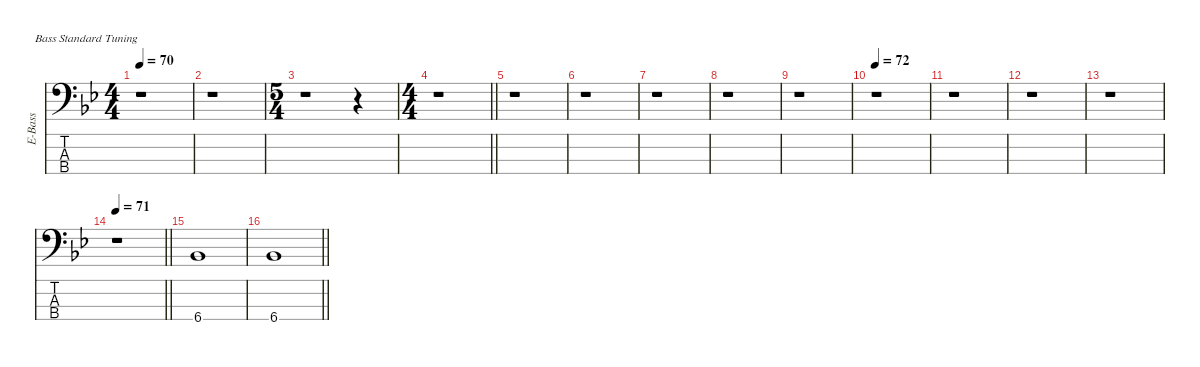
\defaultSystemsLayout 8
\hideDynamics
\bracketExtendMode nobrackets
\otherSystemsTrackNameOrientation horizontal
\track ("Bass" "E-Bass") {defaultSystemsLayout 8 instrument electricbasspick}
\staff {score tabs}
\tuning (G2 D2 A1 E1)
\ts (4 4)
\tempo 70
\clef f4
\ks gminor
r.1{dy f instrument electricbasspick beam Down} |
r.1{beam Down} |
\ts (5 4)
r.1{beam Down} r.4{beam Down} |
\ts (4 4)
\barLineRight lightlight
r.1{beam Down} |
r.1{beam Down} |
r.1{beam Down} |
r.1{beam Down} |
r.1{beam Down} |
r.1{beam Down} |
\tempo 72
r.1{beam Down} |
r.1{beam Down} |
r.1{beam Down} |
r.1{beam Down} |
\tempo 71
\barLineRight lightlight
r.1{beam Down} |
6.4{acc b}.1{beam Up} |
\barLineRight lightlight
6.4{acc b}.1{beam Up}
